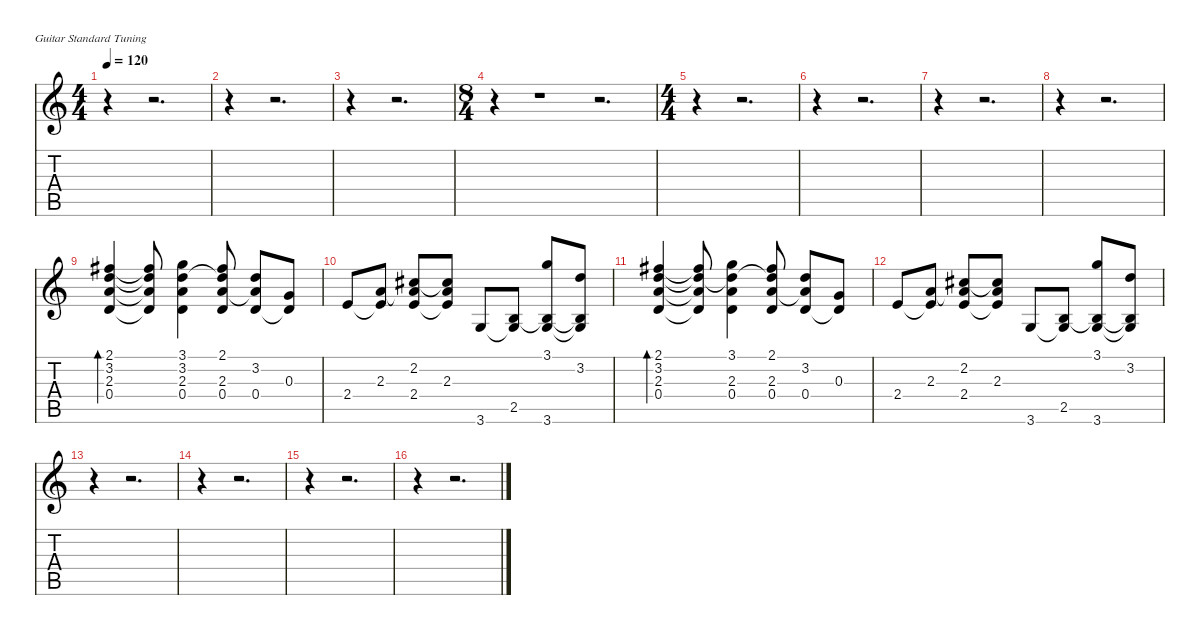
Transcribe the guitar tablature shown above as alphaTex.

\defaultSystemsLayout 4
\hideDynamics
\bracketExtendMode nobrackets
\singleTrackTrackNamePolicy hidden
\multiTrackTrackNamePolicy hidden
\otherSystemsTrackNameOrientation horizontal
\track ("Guitar 2" "s.guit.") {instrument acousticguitarsteel}
\staff {score tabs}
\tuning (E4 B3 G3 D3 A2 E2)
\ts (4 4)
\tempo 120
\clef g2
\ks c
r.4{dy mf beam Down} r.2{d beam Down} |
r.4{beam Down} r.2{d beam Down} |
r.4{beam Down} r.2{d beam Down} |
\ts (8 4)
r.4{beam Down} r.1{beam Down} r.2{d beam Down} |
\ts (4 4)
r.4{beam Down} r.2{d beam Down} |
r.4{beam Down} r.2{d beam Down} |
r.4{beam Down} r.2{d beam Down} |
r.4{beam Down} r.2{d beam Down} |
(2.1{acc #} 3.2 2.3 0.4).4{bd 480 beam Up} (2.1{t acc #} 3.2{t} 2.3{t} 0.4{t}).8{dy f beam Up} (3.1 3.2 2.3 0.4).4{beam Down} (2.1{acc #} 3.2{t} 2.3 0.4).8{dy mf beam Up} (3.2 2.3{t} 0.4).8{beam Up} (0.3 0.4{t}).8{beam Up} |
2.4.8{dy f beam Up} (2.3 2.4{t}).8{beam Up} (2.2{acc #} 2.3{t} 2.4).8{beam Up} (2.2{t acc #} 2.3 2.4{t}).8{beam Up} 3.6.8{beam Up} (2.5 3.6{t}).8{beam Up} (3.1 2.5{t} 3.6).8{beam Up} (3.2 2.5{t} 3.6{t}).8{beam Up} |
(2.1{acc #} 3.2 2.3 0.4).4{bd 480 beam Up} (2.1{t acc #} 3.2{t} 2.3{t} 0.4{t}).8{beam Up} (3.1 3.2{t} 2.3 0.4).4{beam Down} (2.1{acc #} 3.2{t} 2.3 0.4).8{beam Up} (3.2 2.3{t} 0.4).8{beam Up} (0.3 0.4{t}).8{beam Up} |
2.4.8{beam Up} (2.3 2.4{t}).8{beam Up} (2.2{acc #} 2.3{t} 2.4).8{beam Up} (2.2{t acc #} 2.3 2.4{t}).8{beam Up} 3.6.8{beam Up} (2.5 3.6{t}).8{beam Up} (3.1 2.5{t} 3.6).8{beam Up} (3.2 2.5{t} 3.6{t}).8{beam Up} |
r.4{beam Down} r.2{d beam Down} |
r.4{beam Down} r.2{d beam Down} |
r.4{beam Down} r.2{d beam Down} |
r.4{beam Down} r.2{d beam Down}
